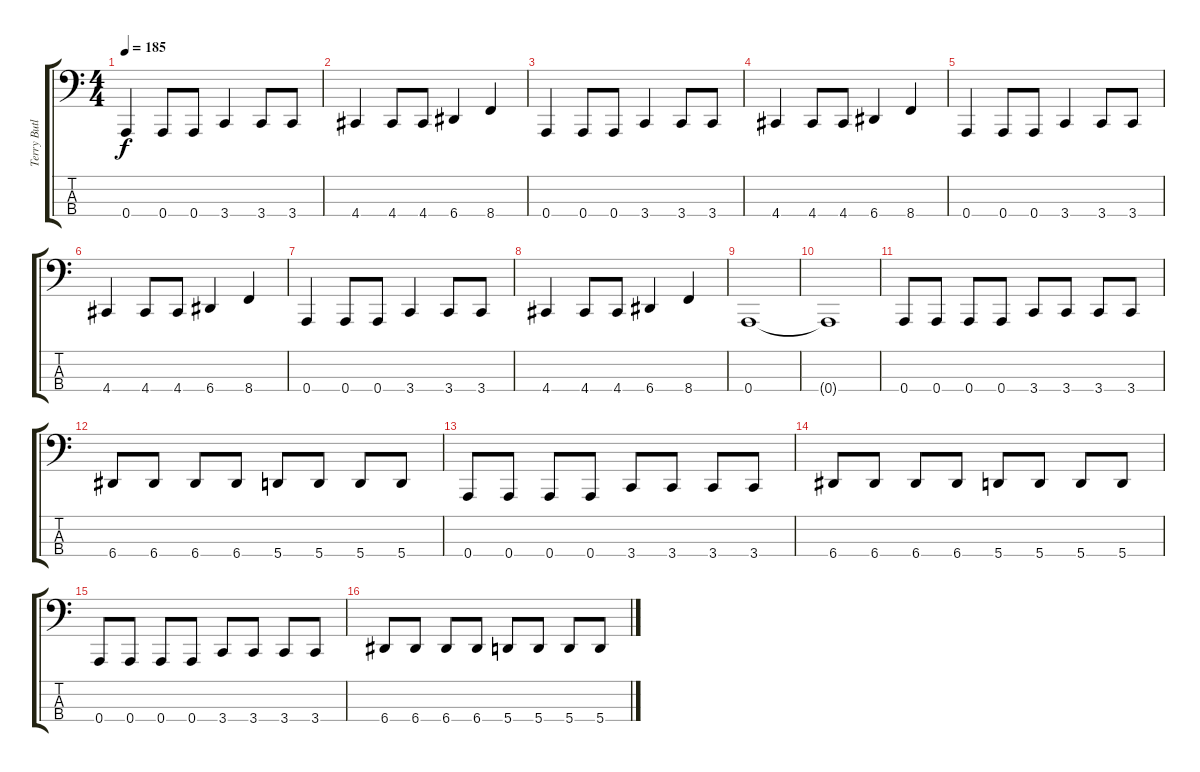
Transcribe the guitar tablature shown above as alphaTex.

\track ("Terry Butler (Bass)" "Terry Butl") {instrument electricbassfinger}
\staff {score tabs}
\tuning (D2 A1 E1 A0) {hide}
\ts (4 4)
\tempo 185
\clef f4
\ks c
0.4.4{dy f} 0.4.8 0.4.8 3.4.4 3.4.8 3.4.8 |
4.4.4 4.4.8 4.4.8 6.4.4 8.4.4 |
0.4.4 0.4.8 0.4.8 3.4.4 3.4.8 3.4.8 |
4.4.4 4.4.8 4.4.8 6.4.4 8.4.4 |
0.4.4 0.4.8 0.4.8 3.4.4 3.4.8 3.4.8 |
4.4.4 4.4.8 4.4.8 6.4.4 8.4.4 |
0.4.4 0.4.8 0.4.8 3.4.4 3.4.8 3.4.8 |
4.4.4 4.4.8 4.4.8 6.4.4 8.4.4 |
0.4.1 |
0.4{t}.1 |
0.4.8 0.4.8 0.4.8 0.4.8 3.4.8 3.4.8 3.4.8 3.4.8 |
6.4.8 6.4.8 6.4.8 6.4.8 5.4.8 5.4.8 5.4.8 5.4.8 |
0.4.8 0.4.8 0.4.8 0.4.8 3.4.8 3.4.8 3.4.8 3.4.8 |
6.4.8 6.4.8 6.4.8 6.4.8 5.4.8 5.4.8 5.4.8 5.4.8 |
0.4.8 0.4.8 0.4.8 0.4.8 3.4.8 3.4.8 3.4.8 3.4.8 |
6.4.8 6.4.8 6.4.8 6.4.8 5.4.8 5.4.8 5.4.8 5.4.8
